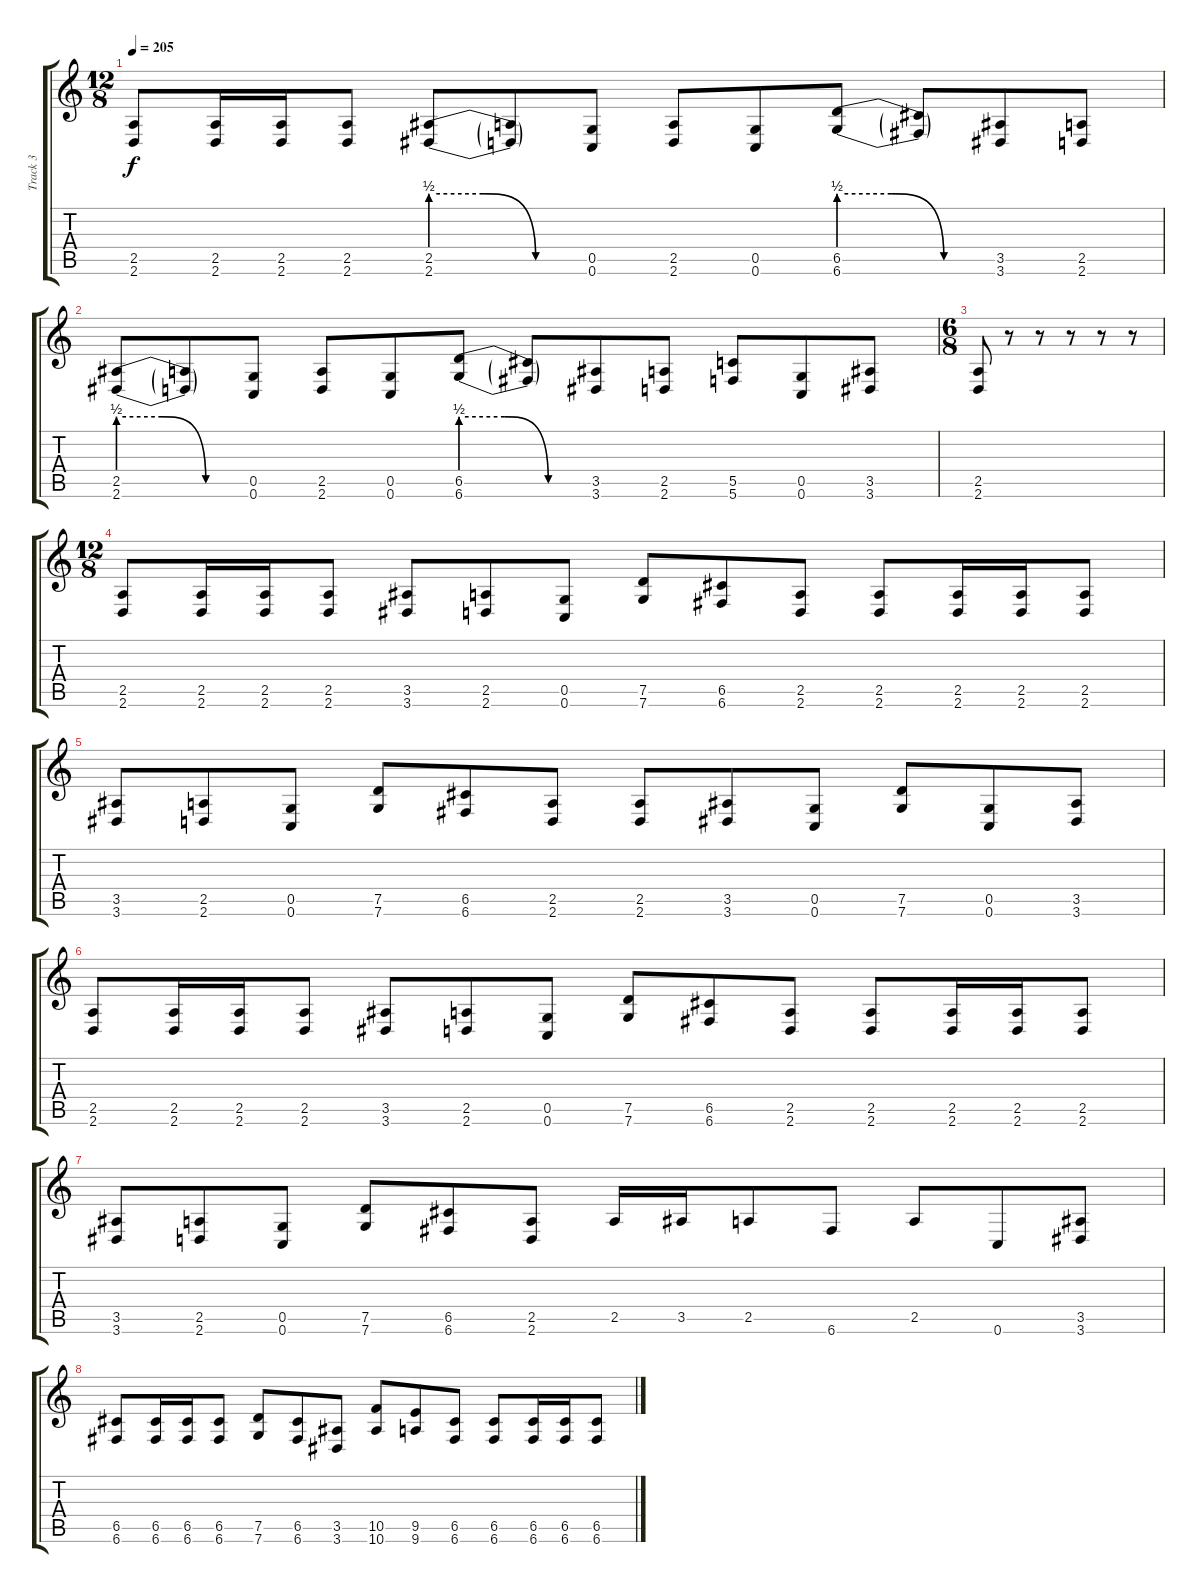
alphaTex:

\track ("Track 3" "Track 3") {instrument distortionguitar}
\staff {score tabs}
\tuning (D4 A3 F3 C3 G2 C2) {hide}
\ts (12 8)
\tempo 205
\clef g2
\ks c
(2.5{t} 2.6{t}).8{dy f} (2.5 2.6).16 (2.5 2.6).16 (2.5 2.6).8 (2.5{be (custom 0 2 20 2 40 0 60 0)} 2.6{be (custom 0 2 20 2 40 0 60 0)}).8 (2.5{t} 2.6{t}).8 (0.5 0.6).8 (2.5 2.6).8 (0.5 0.6).8 (6.5{be (custom 0 2 20 2 40 0 60 0)} 6.6{be (custom 0 2 20 2 40 0 60 0)}).8 (6.5{t} 6.6{t}).8 (3.5 3.6).8 (2.5 2.6).8 |
(2.5{be (custom 0 2 20 2 40 0 60 0)} 2.6{be (custom 0 2 20 2 40 0 60 0)}).8 (2.5{t} 2.6{t}).8 (0.5 0.6).8 (2.5 2.6).8 (0.5 0.6).8 (6.5{be (custom 0 2 20 2 40 0 60 0)} 6.6{be (custom 0 2 20 2 40 0 60 0)}).8 (6.5{t} 6.6{t}).8 (3.5 3.6).8 (2.5 2.6).8 (5.5 5.6).8 (0.5 0.6).8 (3.5 3.6).8 |
\ts (6 8)
(2.5 2.6).8 r.8 r.8 r.8 r.8 r.8 |
\ts (12 8)
(2.5 2.6).8 (2.5 2.6).16 (2.5 2.6).16 (2.5 2.6).8 (3.5 3.6).8 (2.5 2.6).8 (0.5 0.6).8 (7.5 7.6).8 (6.5 6.6).8 (2.5 2.6).8 (2.5 2.6).8 (2.5 2.6).16 (2.5 2.6).16 (2.5 2.6).8 |
(3.5 3.6).8 (2.5 2.6).8 (0.5 0.6).8 (7.5 7.6).8 (6.5 6.6).8 (2.5 2.6).8 (2.5 2.6).8 (3.5 3.6).8 (0.5 0.6).8 (7.5 7.6).8 (0.5 0.6).8 (3.5 3.6).8 |
(2.5 2.6).8 (2.5 2.6).16 (2.5 2.6).16 (2.5 2.6).8 (3.5 3.6).8 (2.5 2.6).8 (0.5 0.6).8 (7.5 7.6).8 (6.5 6.6).8 (2.5 2.6).8 (2.5 2.6).8 (2.5 2.6).16 (2.5 2.6).16 (2.5 2.6).8 |
(3.5 3.6).8 (2.5 2.6).8 (0.5 0.6).8 (7.5 7.6).8 (6.5 6.6).8 (2.5 2.6).8 2.5.16 3.5.16 2.5.8 6.6.8 2.5.8 0.6.8 (3.5 3.6).8 |
(6.5 6.6).8 (6.5 6.6).16 (6.5 6.6).16 (6.5 6.6).8 (7.5 7.6).8 (6.5 6.6).8 (3.5 3.6).8 (10.5 10.6).8 (9.5 9.6).8 (6.5 6.6).8 (6.5 6.6).8 (6.5 6.6).16 (6.5 6.6).16 (6.5 6.6).8
